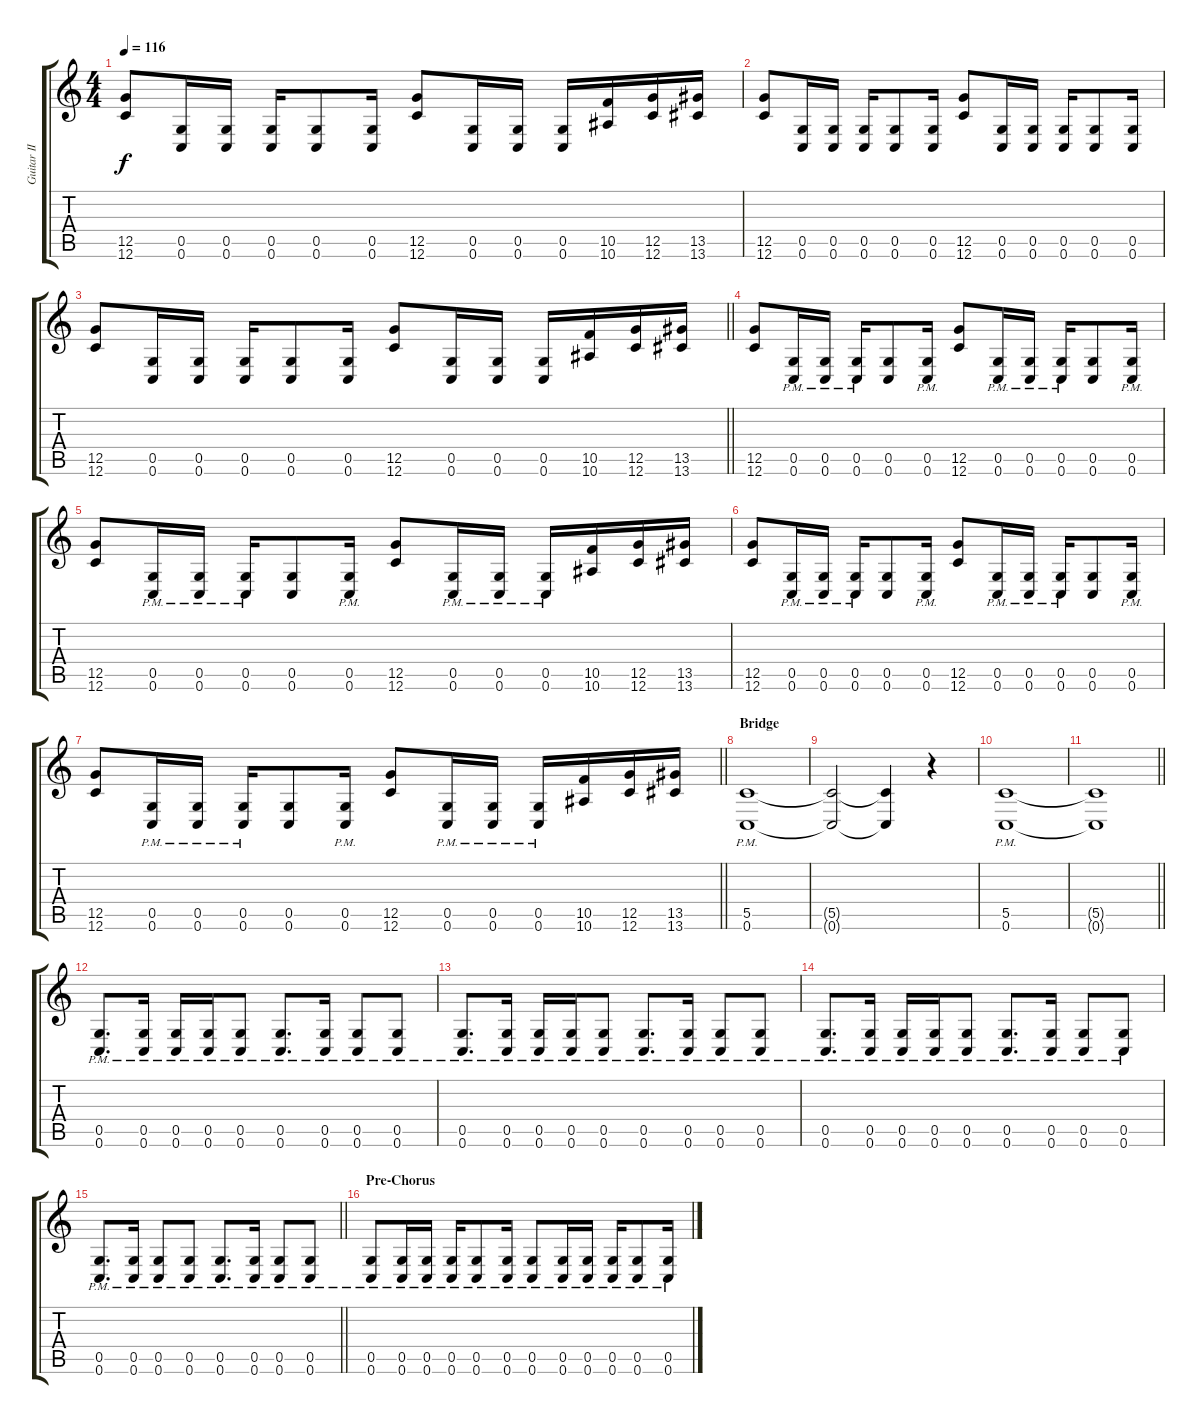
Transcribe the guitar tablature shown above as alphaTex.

\track ("Guitar II" "Guitar II") {instrument distortionguitar}
\staff {score tabs}
\tuning (D4 A3 F3 C3 G2 C2) {hide}
\ts (4 4)
\tempo 116
\clef g2
\ks c
(12.5 12.6).8{dy f} (0.5 0.6).16 (0.5 0.6).16 (0.5 0.6).16 (0.5 0.6).8 (0.5 0.6).16 (12.5 12.6).8 (0.5 0.6).16 (0.5 0.6).16 (0.5 0.6).16 (10.5 10.6).16 (12.5 12.6).16 (13.5 13.6).16 |
(12.5 12.6).8 (0.5 0.6).16 (0.5 0.6).16 (0.5 0.6).16 (0.5 0.6).8 (0.5 0.6).16 (12.5 12.6).8 (0.5 0.6).16 (0.5 0.6).16 (0.5 0.6).16 (0.5 0.6).8 (0.5 0.6).16 |
\barLineRight lightlight
(12.5 12.6).8 (0.5 0.6).16 (0.5 0.6).16 (0.5 0.6).16 (0.5 0.6).8 (0.5 0.6).16 (12.5 12.6).8 (0.5 0.6).16 (0.5 0.6).16 (0.5 0.6).16 (10.5 10.6).16 (12.5 12.6).16 (13.5 13.6).16 |
\section ("" "")
(12.5 12.6).8 (0.5{pm} 0.6{pm}).16 (0.5{pm} 0.6{pm}).16 (0.5{pm} 0.6{pm}).16 (0.5 0.6).8 (0.5{pm} 0.6{pm}).16 (12.5 12.6).8 (0.5{pm} 0.6{pm}).16 (0.5{pm} 0.6{pm}).16 (0.5{pm} 0.6{pm}).16 (0.5 0.6).8 (0.5{pm} 0.6{pm}).16 |
(12.5 12.6).8 (0.5{pm} 0.6{pm}).16 (0.5{pm} 0.6{pm}).16 (0.5{pm} 0.6{pm}).16 (0.5 0.6).8 (0.5{pm} 0.6{pm}).16 (12.5 12.6).8 (0.5{pm} 0.6{pm}).16 (0.5{pm} 0.6{pm}).16 (0.5{pm} 0.6{pm}).16 (10.5 10.6).16 (12.5 12.6).16 (13.5 13.6).16 |
(12.5 12.6).8 (0.5{pm} 0.6{pm}).16 (0.5{pm} 0.6{pm}).16 (0.5{pm} 0.6{pm}).16 (0.5 0.6).8 (0.5{pm} 0.6{pm}).16 (12.5 12.6).8 (0.5{pm} 0.6{pm}).16 (0.5{pm} 0.6{pm}).16 (0.5{pm} 0.6{pm}).16 (0.5 0.6).8 (0.5{pm} 0.6{pm}).16 |
\barLineRight lightlight
(12.5 12.6).8 (0.5{pm} 0.6{pm}).16 (0.5{pm} 0.6{pm}).16 (0.5{pm} 0.6{pm}).16 (0.5 0.6).8 (0.5{pm} 0.6{pm}).16 (12.5 12.6).8 (0.5{pm} 0.6{pm}).16 (0.5{pm} 0.6{pm}).16 (0.5{pm} 0.6{pm}).16 (10.5 10.6).16 (12.5 12.6).16 (13.5 13.6).16 |
\section ("" "Bridge")
(5.5{pm} 0.6{pm}).1{volume 0} |
(5.5{t} 0.6{t}).2 (5.5{t} 0.6{t}).4 r.4{volume 14} |
(5.5{pm} 0.6{pm}).1{volume 0} |
\barLineRight lightlight
(5.5{t} 0.6{t}).1 |
\section ("" "")
(0.5{pm} 0.6{pm}).8{d volume 14} (0.5{pm} 0.6{pm}).16 (0.5{pm} 0.6{pm}).16 (0.5{pm} 0.6{pm}).16 (0.5{pm} 0.6{pm}).8 (0.5{pm} 0.6{pm}).8{d} (0.5{pm} 0.6{pm}).16 (0.5{pm} 0.6{pm}).8 (0.5{pm} 0.6{pm}).8 |
(0.5{pm} 0.6{pm}).8{d} (0.5{pm} 0.6{pm}).16 (0.5{pm} 0.6{pm}).16 (0.5{pm} 0.6{pm}).16 (0.5{pm} 0.6{pm}).8 (0.5{pm} 0.6{pm}).8{d} (0.5{pm} 0.6{pm}).16 (0.5{pm} 0.6{pm}).8 (0.5{pm} 0.6{pm}).8 |
(0.5{pm} 0.6{pm}).8{d} (0.5{pm} 0.6{pm}).16 (0.5{pm} 0.6{pm}).16 (0.5{pm} 0.6{pm}).16 (0.5{pm} 0.6{pm}).8 (0.5{pm} 0.6{pm}).8{d} (0.5{pm} 0.6{pm}).16 (0.5{pm} 0.6{pm}).8 (0.5{pm} 0.6{pm}).8 |
\barLineRight lightlight
(0.5{pm} 0.6{pm}).8{d} (0.5{pm} 0.6{pm}).16 (0.5{pm} 0.6{pm}).8 (0.5{pm} 0.6{pm}).8 (0.5{pm} 0.6{pm}).8{d} (0.5{pm} 0.6{pm}).16 (0.5{pm} 0.6{pm}).8 (0.5{pm} 0.6{pm}).8 |
\section ("" "Pre-Chorus")
(0.5{pm} 0.6{pm}).8 (0.5{pm} 0.6{pm}).16 (0.5{pm} 0.6{pm}).16 (0.5{pm} 0.6{pm}).16 (0.5{pm} 0.6{pm}).8 (0.5{pm} 0.6{pm}).16 (0.5{pm} 0.6{pm}).8 (0.5{pm} 0.6{pm}).16 (0.5{pm} 0.6{pm}).16 (0.5{pm} 0.6{pm}).16 (0.5{pm} 0.6{pm}).8 (0.5{pm} 0.6{pm}).16
